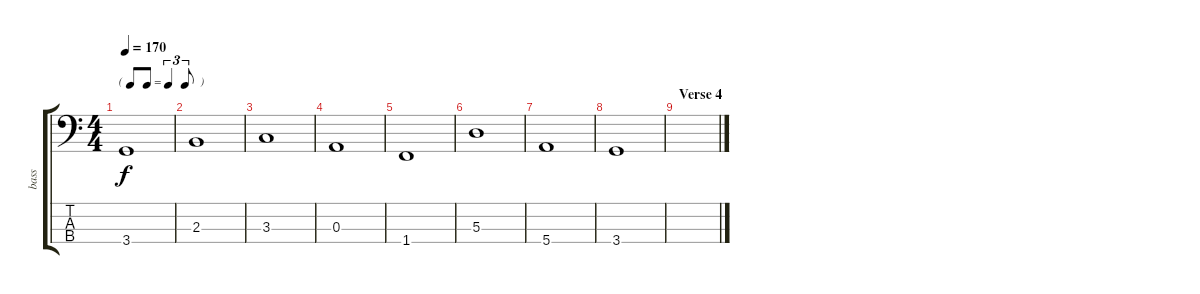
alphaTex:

\track ("bass" "bass") {instrument electricbassfinger}
\staff {score tabs}
\tuning (G2 D2 A1 E1) {hide}
\ts (4 4)
\tf triplet8th
\tempo 170
\clef f4
\ks c
3.4.1{dy f} |
2.3.1 |
3.3.1 |
0.3.1 |
1.4.1 |
5.3.1 |
5.4.1 |
3.4.1 |
\section ("" "Verse 4")
